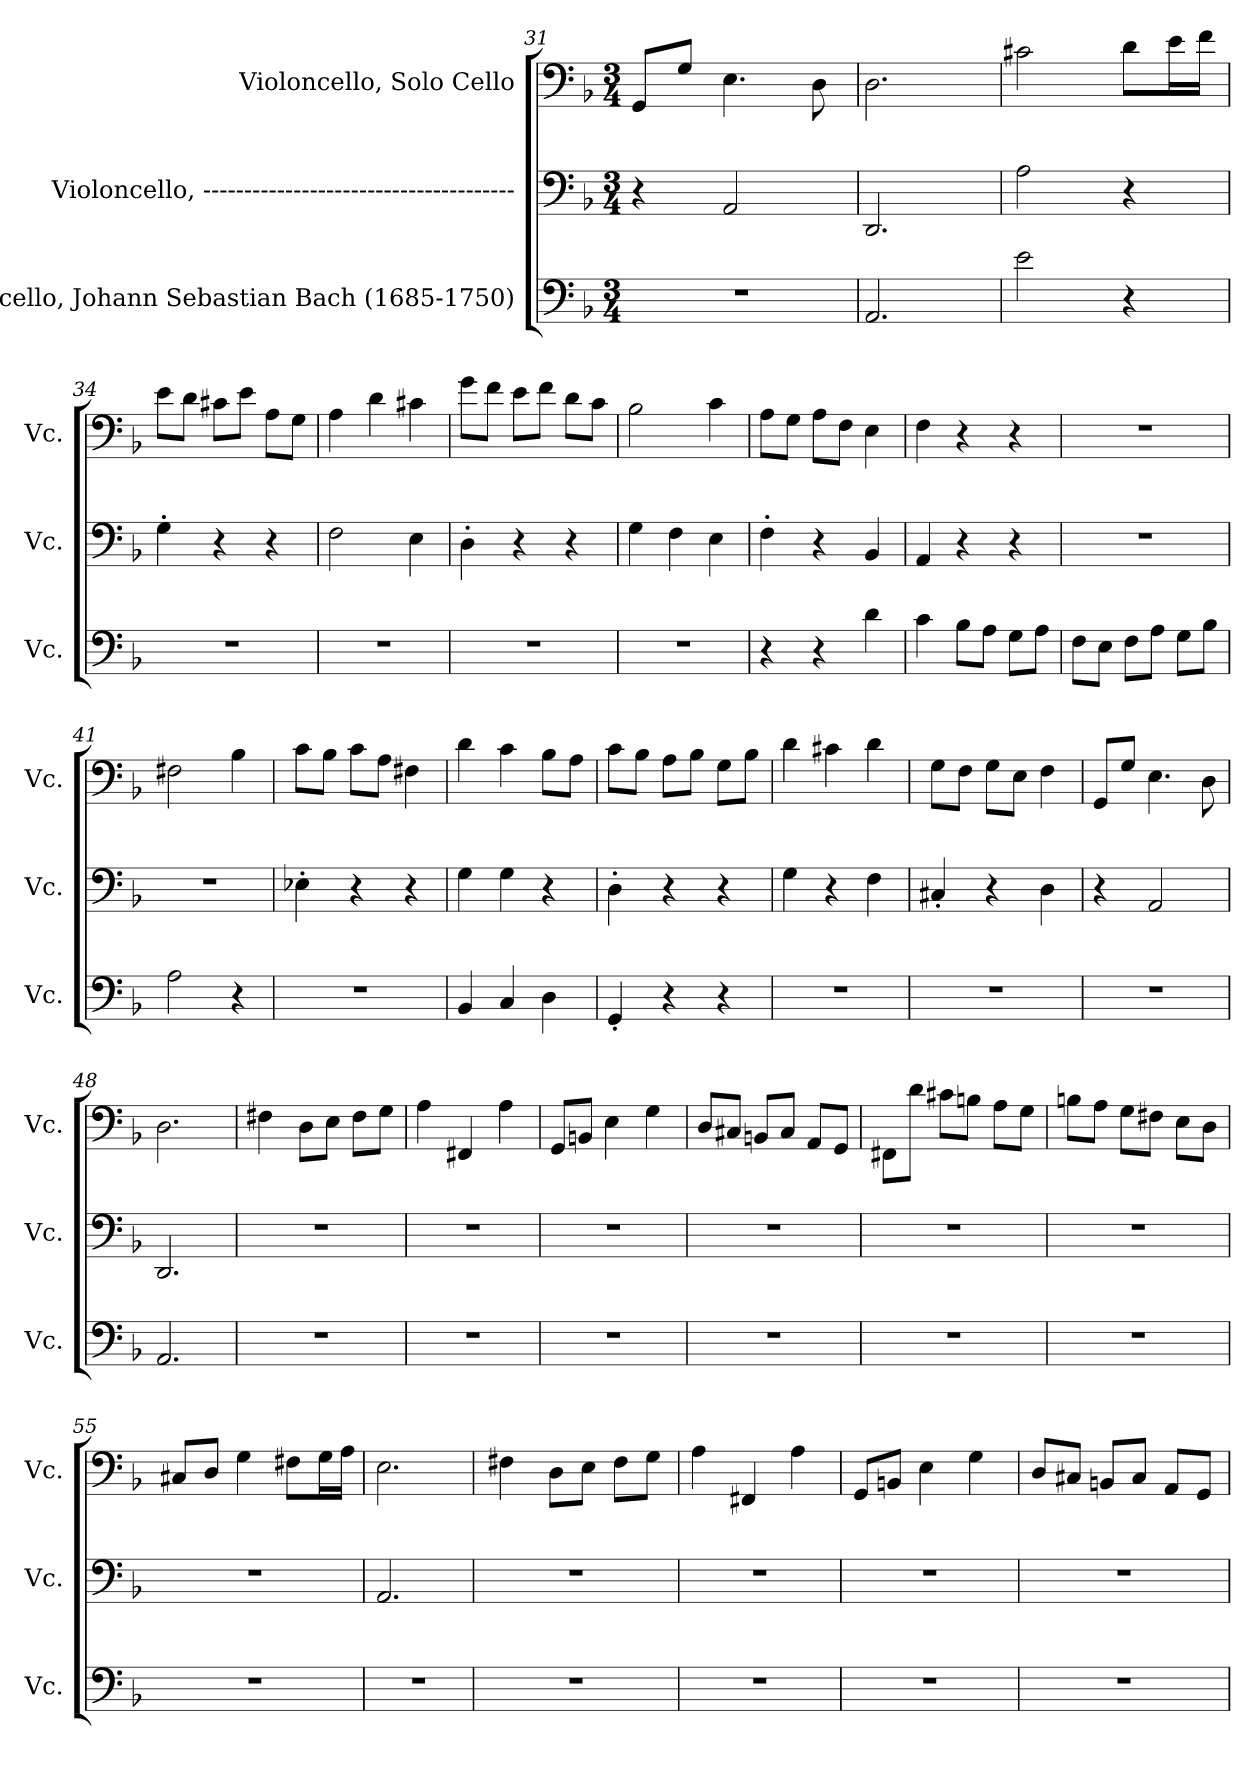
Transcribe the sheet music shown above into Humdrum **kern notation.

**kern	**kern	**kern
*part3	*part2	*part1
*staff3	*staff2	*staff1
*I"Violoncello, Johann Sebastian Bach  (1685-1750)	*I"Violoncello, --------------------------------------	*I"Violoncello, Solo Cello
*I'Vc.	*I'Vc.	*I'Vc.
*clefF4	*clefF4	*clefF4
*k[b-]	*k[b-]	*k[b-]
*M3/4	*M3/4	*M3/4
=31	=31	=31
2.r	4r	8GG/L
.	.	8G/J
.	2AA/	4.E\
.	.	8D\
=32	=32	=32
2.AA/	2.DD/	2.D\
=33	=33	=33
2e\	2A\	2c#X\
4r	4r	8d\L
.	.	16e\L
.	.	16f\JJ
=34	=34	=34
2.r	4G'\	8e\L
.	.	8d\J
.	4r	8c#X\L
.	.	8e\J
.	4r	8A\L
.	.	8G\J
!!LO:LB:g=z
=35	=35	=35
2.r	2F\	4A\
.	.	4d\
.	4E\	4c#X\
=36	=36	=36
2.r	4D'\	8g\L
.	.	8f\J
.	4r	8e\L
.	.	8f\J
.	4r	8d\L
.	.	8c\J
=37	=37	=37
2.r	4G\	2B-\
.	4F\	.
.	4E\	4c\
=38	=38	=38
4r	4F'\	8A\L
.	.	8G\J
4r	4r	8A\L
.	.	8F\J
4d\	4BB-/	4E\
=39	=39	=39
4c\	4AA/	4F\
8B-\L	4r	4r
8A\J	.	.
8G\L	4r	4r
8A\J	.	.
=40	=40	=40
8F\L	2.r	2.r
8E\J	.	.
8F\L	.	.
8A\J	.	.
8G\L	.	.
8B-\J	.	.
=41	=41	=41
2A\	2.r	2F#X\
4r	.	4B-\
!!LO:LB:g=z
=42	=42	=42
2.r	4E-X'\	8c\L
.	.	8B-\J
.	4r	8c\L
.	.	8A\J
.	4r	4F#X\
=43	=43	=43
4BB-/	4G\	4d\
4C/	4G\	4c\
4D\	4r	8B-\L
.	.	8A\J
=44	=44	=44
4GG'/	4D'\	8c\L
.	.	8B-\J
4r	4r	8A\L
.	.	8B-\J
4r	4r	8G\L
.	.	8B-\J
=45	=45	=45
2.r	4G\	4d\
.	4r	4c#X\
.	4F\	4d\
=46	=46	=46
2.r	4C#X'/	8G\L
.	.	8F\J
.	4r	8G\L
.	.	8E\J
.	4D\	4F\
=47	=47	=47
2.r	4r	8GG/L
.	.	8G/J
.	2AA/	4.E\
.	.	8D\
=48	=48	=48
2.AA/	2.DD/	2.D\
!!LO:LB:g=z
=49	=49	=49
2.r	2.r	4F#X\
.	.	8D\L
.	.	8E\J
.	.	8F#\L
.	.	8G\J
=50	=50	=50
2.r	2.r	4A\
.	.	4FF#X/
.	.	4A\
=51	=51	=51
2.r	2.r	8GG/L
.	.	8BBn/J
.	.	4E\
.	.	4G\
=52	=52	=52
2.r	2.r	8D/L
.	.	8C#X/J
.	.	8BBn/L
.	.	8C#/J
.	.	8AA/L
.	.	8GG/J
=53	=53	=53
2.r	2.r	8FF#X\L
.	.	8d\J
.	.	8c#X\L
.	.	8Bn\J
.	.	8A\L
.	.	8G\J
=54	=54	=54
2.r	2.r	8Bn\L
.	.	8A\J
.	.	8G\L
.	.	8F#X\J
.	.	8E\L
.	.	8D\J
!!LO:PB:g=z
=55	=55	=55
2.r	2.r	8C#X/L
.	.	8D/J
.	.	4G\
.	.	8F#X\L
.	.	16G\L
.	.	16A\JJ
=56	=56	=56
2.r	2.AA/	2.E\
=57	=57	=57
2.r	2.r	4F#X\
.	.	8D\L
.	.	8E\J
.	.	8F#\L
.	.	8G\J
=58	=58	=58
2.r	2.r	4A\
.	.	4FF#X/
.	.	4A\
=59	=59	=59
2.r	2.r	8GG/L
.	.	8BBn/J
.	.	4E\
.	.	4G\
=60	=60	=60
2.r	2.r	8D/L
.	.	8C#X/J
.	.	8BBn/L
.	.	8C#/J
.	.	8AA/L
.	.	8GG/J
=	=	=
*-	*-	*-
